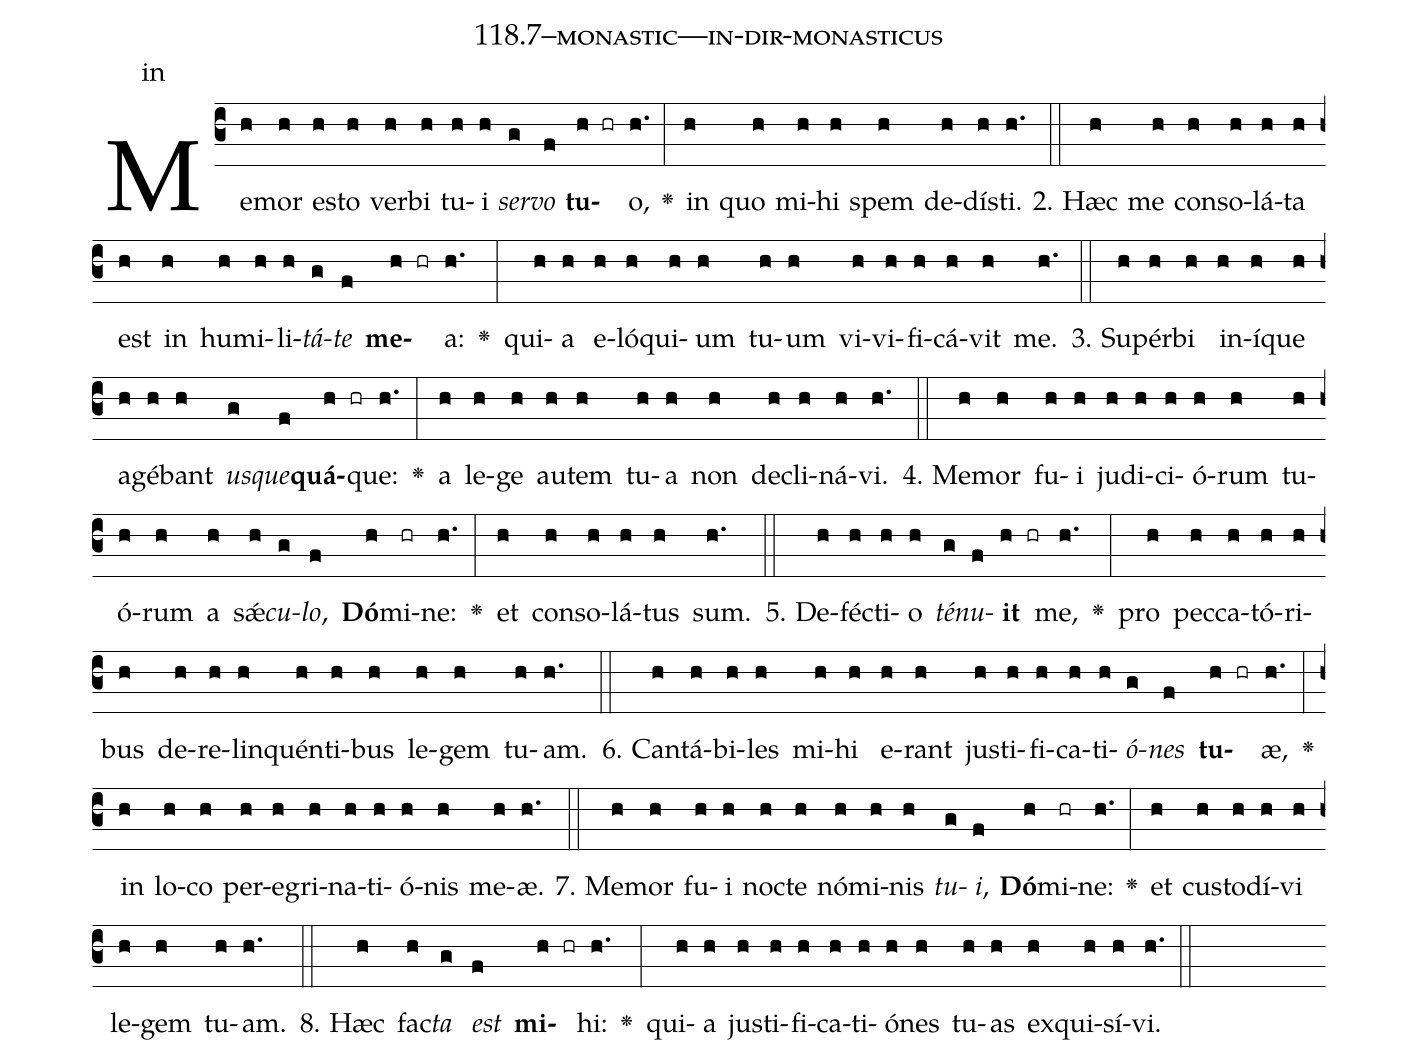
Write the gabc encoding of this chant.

name: 118.7--monastic---in-dir-monasticus;
annotation: in;
%%
(c3)Me(h)mor(h) es(h)to(h) ver(h)bi(h) tu(h)i(h) <i>ser</i>(g)<i>vo</i>(f) <b>tu</b>(h hr)o,(h.) <v>\greheightstar</v>(:) in(h) quo(h) mi(h)hi(h) spem(h) de(h)dís(h)ti.(h.) (::)
2. Hæc(h) me(h) con(h)so(h)lá(h)ta(h) est(h) in(h) hu(h)mi(h)li(h)<i>tá</i>(g)<i>te</i>(f) <b>me</b>(h hr)a:(h.) <v>\greheightstar</v>(:) qui(h)a(h) e(h)ló(h)qui(h)um(h) tu(h)um(h) vi(h)vi(h)fi(h)cá(h)vit(h) me.(h.) (::)
3. Su(h)pér(h)bi(h) in(h)í(h)que(h) a(h)gé(h)bant(h) <i>us</i>(g)<i>que</i>(f)<b>quá</b>(h hr)que:(h.) <v>\greheightstar</v>(:) a(h) le(h)ge(h) au(h)tem(h) tu(h)a(h) non(h) de(h)cli(h)ná(h)vi.(h.) (::)
4. Me(h)mor(h) fu(h)i(h) ju(h)di(h)ci(h)ó(h)rum(h) tu(h)ó(h)rum(h) a(h) sǽ(h)<i>cu</i>(g)<i>lo</i>,(f) <b>Dó</b>(h)mi(hr)ne:(h.) <v>\greheightstar</v>(:) et(h) con(h)so(h)lá(h)tus(h) sum.(h.) (::)
5. De(h)féc(h)ti(h)o(h) <i>té</i>(g)<i>nu</i>(f)<b>it</b>(h hr) me,(h.) <v>\greheightstar</v>(:) pro(h) pec(h)ca(h)tó(h)ri(h)bus(h) de(h)re(h)lin(h)quén(h)ti(h)bus(h) le(h)gem(h) tu(h)am.(h.) (::)
6. Can(h)tá(h)bi(h)les(h) mi(h)hi(h) e(h)rant(h) jus(h)ti(h)fi(h)ca(h)ti(h)<i>ó</i>(g)<i>nes</i>(f) <b>tu</b>(h hr)æ,(h.) <v>\greheightstar</v>(:) in(h) lo(h)co(h) per(h)e(h)gri(h)na(h)ti(h)ó(h)nis(h) me(h)æ.(h.) (::)
7. Me(h)mor(h) fu(h)i(h) noc(h)te(h) nó(h)mi(h)nis(h) <i>tu</i>(g)<i>i</i>,(f) <b>Dó</b>(h)mi(hr)ne:(h.) <v>\greheightstar</v>(:) et(h) cus(h)to(h)dí(h)vi(h) le(h)gem(h) tu(h)am.(h.) (::)
8. Hæc(h) fac(h)<i>ta</i>(g) <i>est</i>(f) <b>mi</b>(h hr)hi:(h.) <v>\greheightstar</v>(:) qui(h)a(h) jus(h)ti(h)fi(h)ca(h)ti(h)ó(h)nes(h) tu(h)as(h) ex(h)qui(h)sí(h)vi.(h.) (::)
